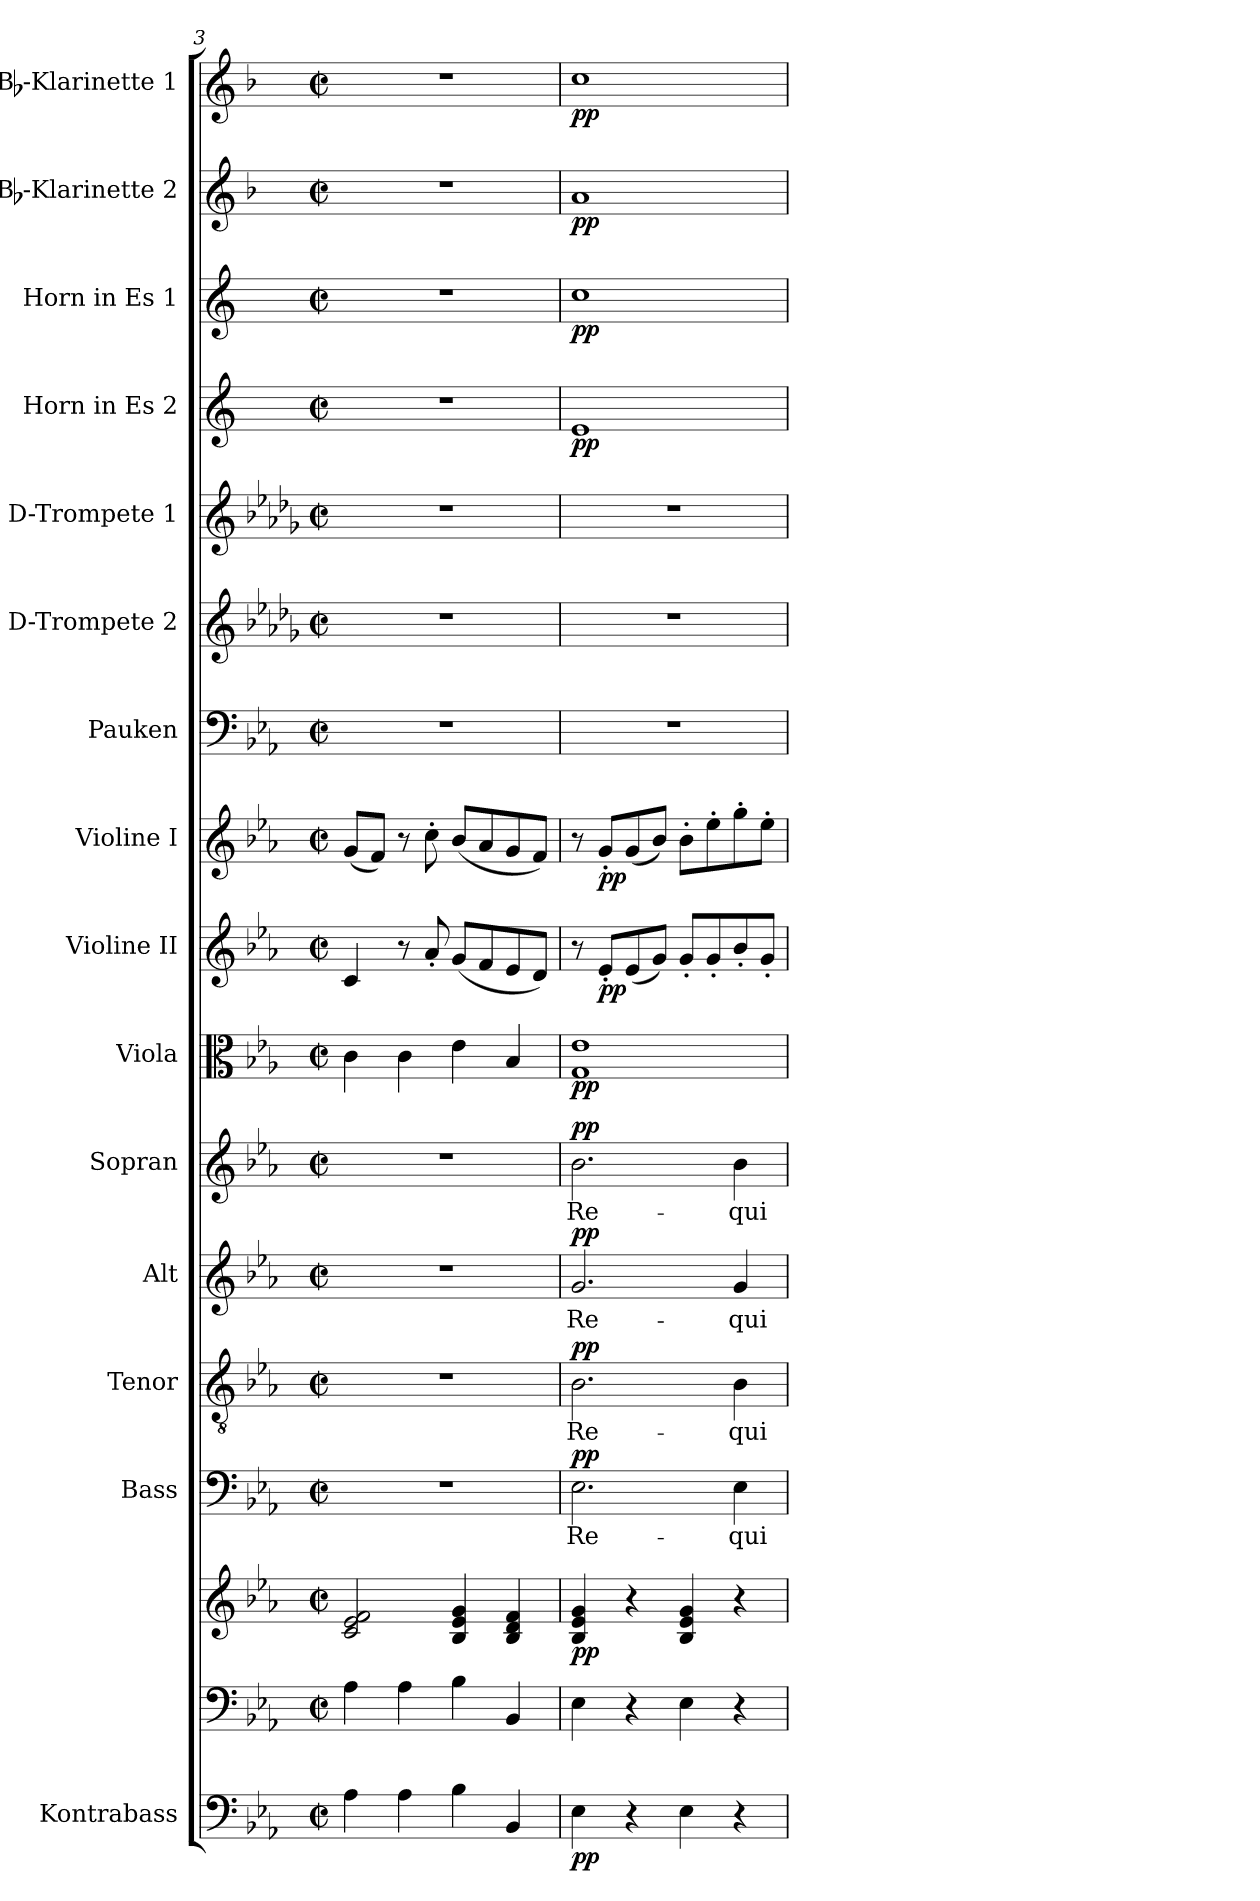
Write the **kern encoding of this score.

**kern	**dynam	**kern	**kern	**dynam	**kern	**text	**dynam	**kern	**text	**dynam	**kern	**text	**dynam	**kern	**text	**dynam	**kern	**dynam	**kern	**dynam	**kern	**dynam	**kern	**kern	**kern	**kern	**dynam	**kern	**dynam	**kern	**dynam	**kern	**dynam
*part16	*part16	*part15	*part15	*part15	*part14	*part14	*part14	*part13	*part13	*part13	*part12	*part12	*part12	*part11	*part11	*part11	*part10	*part10	*part9	*part9	*part8	*part8	*part7	*part6	*part5	*part4	*part4	*part3	*part3	*part2	*part2	*part1	*part1
*staff17	*staff17	*staff16	*staff15	*staff15/16	*staff14	*staff14	*staff14	*staff13	*staff13	*staff13	*staff12	*staff12	*staff12	*staff11	*staff11	*staff11	*staff10	*staff10	*staff9	*staff9	*staff8	*staff8	*staff7	*staff6	*staff5	*staff4	*staff4	*staff3	*staff3	*staff2	*staff2	*staff1	*staff1
*I"Kontrabass	*	*	*	*	*I"Bass	*	*	*I"Tenor	*	*	*I"Alt	*	*	*I"Sopran	*	*	*I"Viola	*	*I"Violine II	*	*I"Violine I	*	*I"Pauken	*I"D-Trompete 2	*I"D-Trompete 1	*I"Horn in Es 2	*	*I"Horn in Es 1	*	*I"Bb-Klarinette 2	*	*I"Bb-Klarinette 1	*
*I'Kb.	*	*	*	*	*I'B.	*	*	*I'T.	*	*	*I'A.	*	*	*I'S.	*	*	*I'Vla.	*	*I'Vl. II	*	*I'Vl. I	*	*I'Pk.	*I'D Trp. 2	*I'D Trp. 1	*	*	*	*	*I'Bb Kl. 2	*	*I'Bb Kl. 1	*
*clefF4	*	*clefF4	*clefG2	*	*clefF4	*	*	*clefGv2	*	*	*clefG2	*	*	*clefG2	*	*	*clefC3	*	*clefG2	*	*clefG2	*	*clefF4	*clefG2	*clefG2	*clefG2	*	*clefG2	*	*clefG2	*	*clefG2	*
*ITrd7c12	*	*	*	*	*	*	*	*	*	*	*	*	*	*	*	*	*	*	*	*	*	*	*	*ITrd1c2	*ITrd1c2	*ITrd4c7	*	*ITrd4c7	*	*ITrd1c2	*	*ITrd1c2	*
*k[b-e-a-]	*	*k[b-e-a-]	*k[b-e-a-]	*	*k[b-e-a-]	*	*	*k[b-e-a-]	*	*	*k[b-e-a-]	*	*	*k[b-e-a-]	*	*	*k[b-e-a-]	*	*k[b-e-a-]	*	*k[b-e-a-]	*	*k[b-e-a-]	*k[b-e-a-d-g-c-f-]	*k[b-e-a-d-g-c-f-]	*k[b-]	*	*k[b-]	*	*k[b-e-a-]	*	*k[b-e-a-]	*
*E-:	*	*E-:	*E-:	*	*E-:	*	*	*E-:	*	*	*E-:	*	*	*E-:	*	*	*E-:	*	*E-:	*	*E-:	*	*E-:	*C-:	*C-:	*F:	*	*F:	*	*E-:	*	*E-:	*
*M2/2	*	*M2/2	*M2/2	*	*M2/2	*	*	*M2/2	*	*	*M2/2	*	*	*M2/2	*	*	*M2/2	*	*M2/2	*	*M2/2	*	*M2/2	*M2/2	*M2/2	*M2/2	*	*M2/2	*	*M2/2	*	*M2/2	*
*met(c|)	*	*met(c|)	*met(c|)	*	*met(c|)	*	*	*met(c|)	*	*	*met(c|)	*	*	*met(c|)	*	*	*met(c|)	*	*met(c|)	*	*met(c|)	*	*met(c|)	*met(c|)	*met(c|)	*met(c|)	*	*met(c|)	*	*met(c|)	*	*met(c|)	*
=3	=3	=3	=3	=3	=3	=3	=3	=3	=3	=3	=3	=3	=3	=3	=3	=3	=3	=3	=3	=3	=3	=3	=3	=3	=3	=3	=3	=3	=3	=3	=3	=3	=3
4AA-\	.	4A-\	2c/ 2e-/ 2f/	.	1r	.	.	1r	.	.	1r	.	.	1r	.	.	4c\	.	4c/	.	(<8g/L	.	1r	1r	1r	1r	.	1r	.	1r	.	1r	.
.	.	.	.	.	.	.	.	.	.	.	.	.	.	.	.	.	.	.	.	.	8f/J)	.	.	.	.	.	.	.	.	.	.	.	.
4AA-\	.	4A-\	.	.	.	.	.	.	.	.	.	.	.	.	.	.	4c\	.	8r	.	8r	.	.	.	.	.	.	.	.	.	.	.	.
.	.	.	.	.	.	.	.	.	.	.	.	.	.	.	.	.	.	.	8a-'</	.	8cc'>\	.	.	.	.	.	.	.	.	.	.	.	.
4BB-\	.	4B-\	4B-/ 4e-/ 4g/	.	.	.	.	.	.	.	.	.	.	.	.	.	4e-\	.	(<8g/L	.	(<8b-/L	.	.	.	.	.	.	.	.	.	.	.	.
.	.	.	.	.	.	.	.	.	.	.	.	.	.	.	.	.	.	.	8f/	.	8a-/	.	.	.	.	.	.	.	.	.	.	.	.
4BBB-/	.	4BB-/	4B-/ 4d/ 4f/	.	.	.	.	.	.	.	.	.	.	.	.	.	4B-/	.	8e-/	.	8g/	.	.	.	.	.	.	.	.	.	.	.	.
.	.	.	.	.	.	.	.	.	.	.	.	.	.	.	.	.	.	.	8d/J)	.	8f/J)	.	.	.	.	.	.	.	.	.	.	.	.
=4	=4	=4	=4	=4	=4	=4	=4	=4	=4	=4	=4	=4	=4	=4	=4	=4	=4	=4	=4	=4	=4	=4	=4	=4	=4	=4	=4	=4	=4	=4	=4	=4	=4
!	!LO:DY:b	!	!	!LO:DY:b	!	!LO:LY:b	!LO:DY:a	!	!LO:LY:b	!LO:DY:a	!	!LO:LY:b	!LO:DY:a	!	!LO:LY:b	!LO:DY:a	!	!LO:DY:b	!	!	!	!	!	!	!	!	!LO:DY:b	!	!LO:DY:b	!	!LO:DY:b	!	!LO:DY:b
4EE-\	pp	4E-\	4B-/ 4e-/ 4g/	pp	2.E-\	Re-	pp	2.B-\	Re-	pp	2.g/	Re-	pp	2.b-\	Re-	pp	1G 1e-	pp	8r	.	8r	.	1r	1r	1r	1A	pp	1f	pp	1g	pp	1b-	pp
!	!	!	!	!	!	!	!	!	!	!	!	!	!	!	!	!	!	!	!	!LO:DY:b	!	!LO:DY:b	!	!	!	!	!	!	!	!	!	!	!
.	.	.	.	.	.	.	.	.	.	.	.	.	.	.	.	.	.	.	8e-'</L	pp	8g'</L	pp	.	.	.	.	.	.	.	.	.	.	.
4r	.	4r	4r	.	.	.	.	.	.	.	.	.	.	.	.	.	.	.	(<8e-/	.	(<8g/	.	.	.	.	.	.	.	.	.	.	.	.
.	.	.	.	.	.	.	.	.	.	.	.	.	.	.	.	.	.	.	8g/J)	.	8b-/J)	.	.	.	.	.	.	.	.	.	.	.	.
4EE-\	.	4E-\	4B-/ 4e-/ 4g/	.	.	.	.	.	.	.	.	.	.	.	.	.	.	.	8g'</L	.	8b-'>\L	.	.	.	.	.	.	.	.	.	.	.	.
.	.	.	.	.	.	.	.	.	.	.	.	.	.	.	.	.	.	.	8g'</	.	8ee-'>\	.	.	.	.	.	.	.	.	.	.	.	.
!	!	!	!	!	!	!LO:LY:b	!	!	!LO:LY:b	!	!	!LO:LY:b	!	!	!LO:LY:b	!	!	!	!	!	!	!	!	!	!	!	!	!	!	!	!	!	!
4r	.	4r	4r	.	4E-\	-qui-	.	4B-\	-qui-	.	4g/	-qui-	.	4b-\	-qui-	.	.	.	8b-'</	.	8gg'>\	.	.	.	.	.	.	.	.	.	.	.	.
.	.	.	.	.	.	.	.	.	.	.	.	.	.	.	.	.	.	.	8g'</J	.	8ee-'>\J	.	.	.	.	.	.	.	.	.	.	.	.
=	=	=	=	=	=	=	=	=	=	=	=	=	=	=	=	=	=	=	=	=	=	=	=	=	=	=	=	=	=	=	=	=	=
*-	*-	*-	*-	*-	*-	*-	*-	*-	*-	*-	*-	*-	*-	*-	*-	*-	*-	*-	*-	*-	*-	*-	*-	*-	*-	*-	*-	*-	*-	*-	*-	*-	*-
